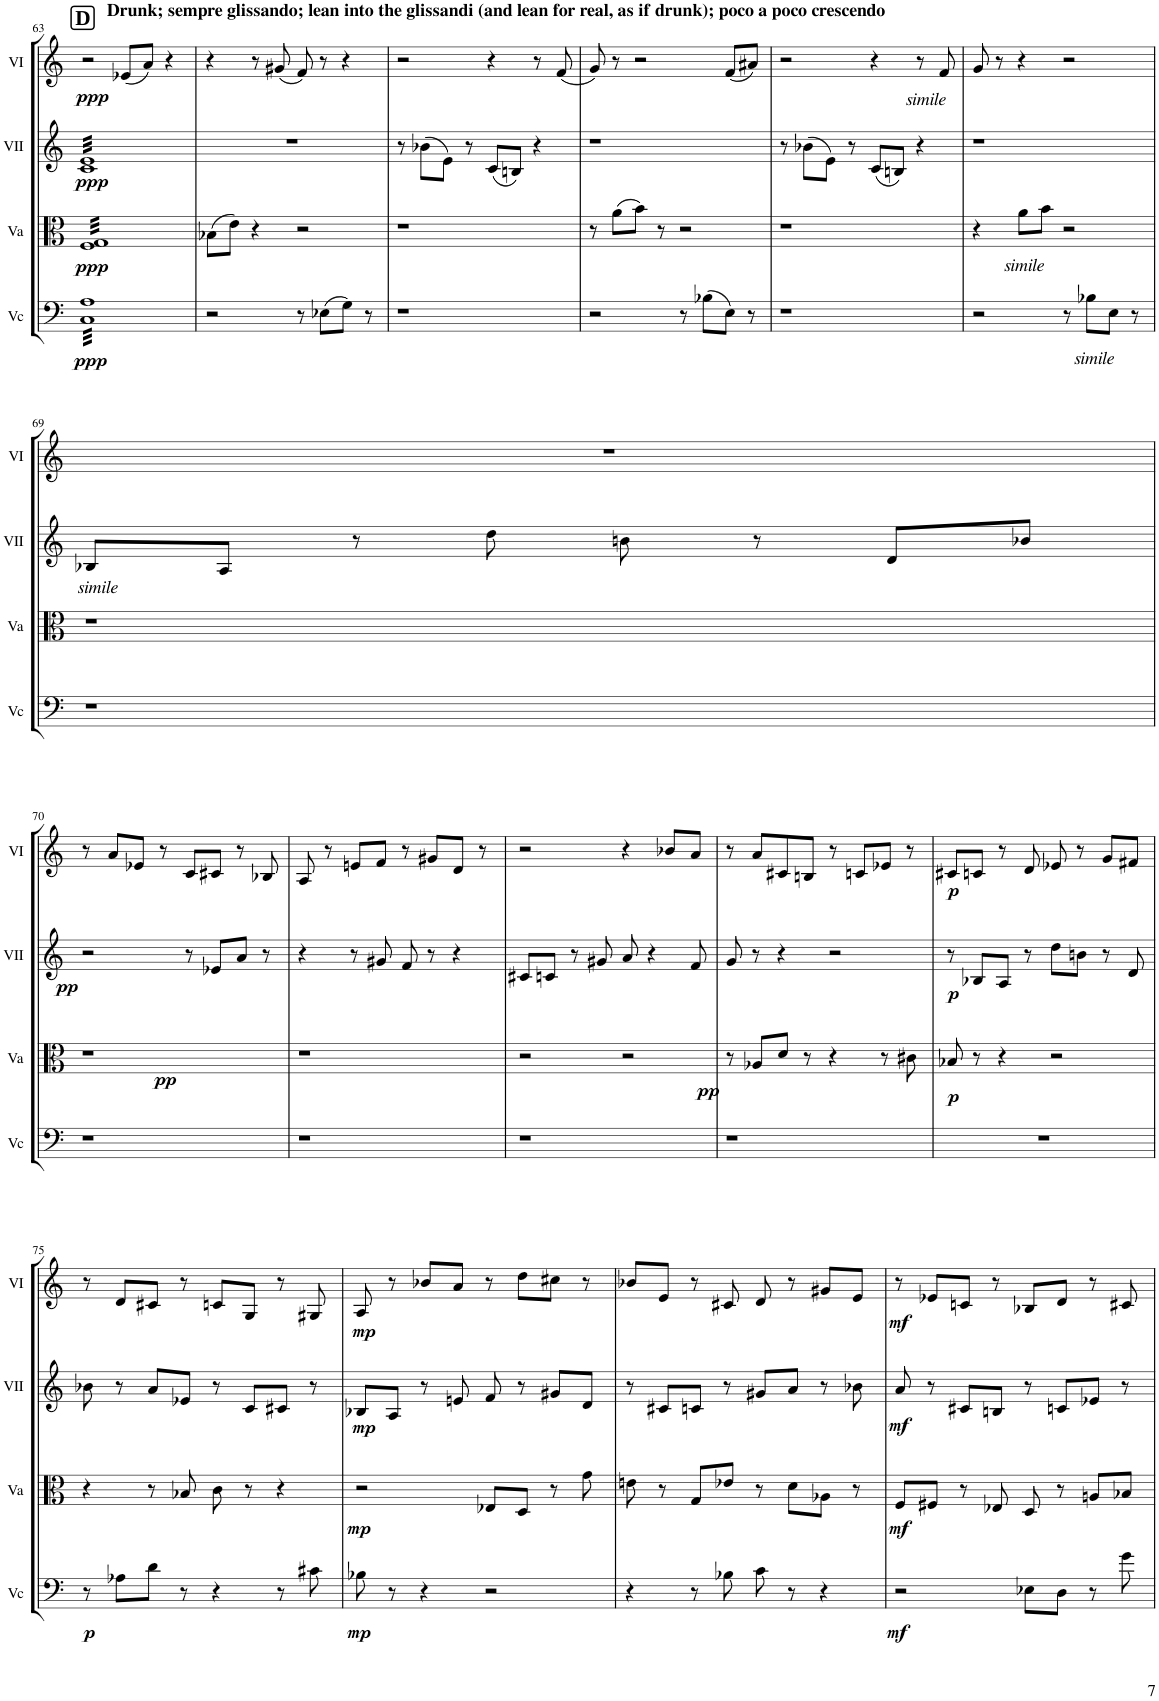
**kern	**dynam	**kern	**dynam	**kern	**dynam	**kern	**dynam
*part4	*part4	*part3	*part3	*part2	*part2	*part1	*part1
*staff4	*staff4	*staff3	*staff3	*staff2	*staff2	*staff1	*staff1
*I"Vc	*	*I"Va	*	*I"VII	*	*I"VI	*
*I'Vc	*	*I'Va	*	*I'VII	*	*I'VI	*
!!LO:PB:g=z
*clefF4	*	*clefC3	*	*clefG2	*	*clefG2	*
*k[]	*	*k[]	*	*k[]	*	*k[]	*
*M4/4	*	*M4/4	*	*M4/4	*	*M4/4	*
!!LO:REH:place=s1:a:B:cj:fs=14.284:t=D
=63	=63	=63	=63	=63	=63	=63	=63
!	!LO:DY:b	!	!LO:DY:b	!	!LO:DY:b	!	!LO:DY:b
*tremolo	*	*	*	*	*	*	*
*	*	*tremolo	*	*	*	*	*
*	*	*	*	*tremolo	*	*	*
32C 32ALLL	ppp	32F 32GLLL	ppp	32c 32eLLL	ppp	2r	ppp
32C 32A	.	32F 32G	.	32c 32e	.	.	.
32C 32A	.	32F 32G	.	32c 32e	.	.	.
32C 32A	.	32F 32G	.	32c 32e	.	.	.
32C 32A	.	32F 32G	.	32c 32e	.	.	.
32C 32A	.	32F 32G	.	32c 32e	.	.	.
32C 32A	.	32F 32G	.	32c 32e	.	.	.
32C 32A	.	32F 32G	.	32c 32e	.	.	.
32C 32A	.	32F 32G	.	32c 32e	.	.	.
32C 32A	.	32F 32G	.	32c 32e	.	.	.
32C 32A	.	32F 32G	.	32c 32e	.	.	.
32C 32A	.	32F 32G	.	32c 32e	.	.	.
32C 32A	.	32F 32G	.	32c 32e	.	.	.
32C 32A	.	32F 32G	.	32c 32e	.	.	.
32C 32A	.	32F 32G	.	32c 32e	.	.	.
32C 32A	.	32F 32G	.	32c 32e	.	.	.
!	!	!	!	!	!	!LO:TX:a:B:t=Drunk; sempre glissando; lean into the glissandi (and lean for real, as if drunk); poco a poco crescendo	!
32C 32A	.	32F 32G	.	32c 32e	.	(8e-X/L	.
32C 32A	.	32F 32G	.	32c 32e	.	.	.
32C 32A	.	32F 32G	.	32c 32e	.	.	.
32C 32A	.	32F 32G	.	32c 32e	.	.	.
32C 32A	.	32F 32G	.	32c 32e	.	8a/J)	.
32C 32A	.	32F 32G	.	32c 32e	.	.	.
32C 32A	.	32F 32G	.	32c 32e	.	.	.
32C 32A	.	32F 32G	.	32c 32e	.	.	.
32C 32A	.	32F 32G	.	32c 32e	.	4r	.
32C 32A	.	32F 32G	.	32c 32e	.	.	.
32C 32A	.	32F 32G	.	32c 32e	.	.	.
32C 32A	.	32F 32G	.	32c 32e	.	.	.
32C 32A	.	32F 32G	.	32c 32e	.	.	.
32C 32A	.	32F 32G	.	32c 32e	.	.	.
32C 32A	.	32F 32G	.	32c 32e	.	.	.
32C 32AJJJ	.	32F 32GJJJ	.	32c 32eJJJ	.	.	.
*	*	*	*	*Xtremolo	*	*	*
*	*	*Xtremolo	*	*	*	*	*
*Xtremolo	*	*	*	*	*	*	*
=64	=64	=64	=64	=64	=64	=64	=64
2r	.	(8B-X\L	.	1r	.	4r	.
.	.	8e\J)	.	.	.	.	.
.	.	4r	.	.	.	8r	.
.	.	.	.	.	.	(8g#X/	.
8r	.	2r	.	.	.	8f/)	.
(8E-X\L	.	.	.	.	.	8r	.
8G\J)	.	.	.	.	.	4r	.
8r	.	.	.	.	.	.	.
=65	=65	=65	=65	=65	=65	=65	=65
1r	.	1r	.	8r	.	2r	.
.	.	.	.	(8b-X\L	.	.	.
.	.	.	.	8e\J)	.	.	.
.	.	.	.	8r	.	.	.
.	.	.	.	(8c/L	.	4r	.
.	.	.	.	8Bn/J)	.	.	.
.	.	.	.	4r	.	8r	.
.	.	.	.	.	.	(8f/	.
=66	=66	=66	=66	=66	=66	=66	=66
2r	.	8r	.	1r	.	8g/)	.
.	.	(8a\L	.	.	.	8r	.
.	.	8b\J)	.	.	.	2r	.
.	.	8r	.	.	.	.	.
8r	.	2r	.	.	.	.	.
(8B-X\L	.	.	.	.	.	.	.
8E\J)	.	.	.	.	.	(8f/L	.
8r	.	.	.	.	.	8a#X/J)	.
=67	=67	=67	=67	=67	=67	=67	=67
1r	.	1r	.	8r	.	2r	.
.	.	.	.	(8b-X\L	.	.	.
.	.	.	.	8e\J)	.	.	.
.	.	.	.	8r	.	.	.
.	.	.	.	(8c/L	.	4r	.
.	.	.	.	8Bn/J)	.	.	.
.	.	.	.	4r	.	8r	.
!	!	!	!	!	!	!LO:TX:b:i:t=simile	!
.	.	.	.	.	.	8f/	.
=68	=68	=68	=68	=68	=68	=68	=68
2r	.	4r	.	1r	.	8g/	.
.	.	.	.	.	.	8r	.
!	!	!LO:TX:b:i:t=simile	!	!	!	!	!
.	.	8a\L	.	.	.	4r	.
.	.	8b\J	.	.	.	.	.
8r	.	2r	.	.	.	2r	.
!LO:TX:b:i:t=simile	!	!	!	!	!	!	!
8B-X\L	.	.	.	.	.	.	.
8E\J	.	.	.	.	.	.	.
8r	.	.	.	.	.	.	.
!!LO:LB:g=z
=69	=69	=69	=69	=69	=69	=69	=69
!	!	!	!	!LO:TX:b:i:t=simile	!	!	!
1r	.	1r	.	8B-X/L	.	1r	.
.	.	.	.	8A/J	.	.	.
.	.	.	.	8r	.	.	.
.	.	.	.	8dd\	.	.	.
.	.	.	.	8bn\	.	.	.
.	.	.	.	8r	.	.	.
.	.	.	.	8d/L	.	.	.
.	.	.	.	8b-X/J	.	.	.
!!LO:LB:g=z
=70	=70	=70	=70	=70	=70	=70	=70
!	!	!	!LO:DY:b	!	!LO:DY:b	!	!
1r	.	1r	pp	2r	pp	8r	.
.	.	.	.	.	.	8a/L	.
.	.	.	.	.	.	8e-X/J	.
.	.	.	.	.	.	8r	.
.	.	.	.	8r	.	8c/L	.
.	.	.	.	8e-X/L	.	8c#X/J	.
.	.	.	.	8a/J	.	8r	.
.	.	.	.	8r	.	8B-X/	.
=71	=71	=71	=71	=71	=71	=71	=71
1r	.	1r	.	4r	.	8A/	.
.	.	.	.	.	.	8r	.
.	.	.	.	8r	.	8en/L	.
.	.	.	.	8g#X/	.	8f/J	.
.	.	.	.	8f/	.	8r	.
.	.	.	.	8r	.	8g#X/L	.
.	.	.	.	4r	.	8d/J	.
.	.	.	.	.	.	8r	.
=72	=72	=72	=72	=72	=72	=72	=72
1r	.	2r	.	8c#X/L	.	2r	.
.	.	.	.	8cn/J	.	.	.
.	.	.	.	8r	.	.	.
.	.	.	.	8g#X/	.	.	.
!	!	!	!LO:DY:b	!	!	!	!
.	.	2r	pp	8a/	.	4r	.
.	.	.	.	4r	.	.	.
.	.	.	.	.	.	8b-X/L	.
.	.	.	.	8f/	.	8a/J	.
=73	=73	=73	=73	=73	=73	=73	=73
1r	.	8r	.	8g/	.	8r	.
.	.	8A-X/L	.	8r	.	8a/L	.
.	.	8d/J	.	4r	.	8c#X/	.
.	.	8r	.	.	.	8Bn/J	.
.	.	4r	.	2r	.	8r	.
.	.	.	.	.	.	8cn/L	.
.	.	8r	.	.	.	8e-X/J	.
.	.	8c#X\	.	.	.	8r	.
=74	=74	=74	=74	=74	=74	=74	=74
!	!	!	!LO:DY:b	!	!LO:DY:b	!	!LO:DY:b
1r	.	8B-X/	p	8r	p	8c#X/L	p
.	.	8r	.	8B-X/L	.	8cn/J	.
.	.	4r	.	8A/J	.	8r	.
.	.	.	.	8r	.	8d/	.
.	.	2r	.	8dd\L	.	8e-X/	.
.	.	.	.	8bn\J	.	8r	.
.	.	.	.	8r	.	8g/L	.
.	.	.	.	8d/	.	8f#X/J	.
!!LO:LB:g=z
=75	=75	=75	=75	=75	=75	=75	=75
!	!LO:DY:b	!	!	!	!	!	!
8r	p	4r	.	8b-X\	.	8r	.
8A-X\L	.	.	.	8r	.	8d/L	.
8d\J	.	8r	.	8a/L	.	8c#X/J	.
8r	.	8B-X/	.	8e-X/J	.	8r	.
4r	.	8c\	.	8r	.	8cn/L	.
.	.	8r	.	8c/L	.	8G/J	.
8r	.	4r	.	8c#X/J	.	8r	.
8c#X\	.	.	.	8r	.	8G#X/	.
=76	=76	=76	=76	=76	=76	=76	=76
!	!LO:DY:b	!	!LO:DY:b	!	!LO:DY:b	!	!LO:DY:b
8B-X\	mp	2r	mp	8B-X/L	mp	8A/	mp
8r	.	.	.	8A/J	.	8r	.
4r	.	.	.	8r	.	8b-X/L	.
.	.	.	.	8en/	.	8a/J	.
2r	.	8E-X/L	.	8f/	.	8r	.
.	.	8D/J	.	8r	.	8dd\L	.
.	.	8r	.	8g#X/L	.	8cc#X\J	.
.	.	8g\	.	8d/J	.	8r	.
=77	=77	=77	=77	=77	=77	=77	=77
4r	.	8en\	.	8r	.	8b-X/L	.
.	.	8r	.	8c#X/L	.	8e/J	.
8r	.	8G/L	.	8cn/J	.	8r	.
8B-X\	.	8e-X/J	.	8r	.	8c#X/	.
8c\	.	8r	.	8g#X/L	.	8d/	.
8r	.	8d\L	.	8a/J	.	8r	.
4r	.	8A-X\J	.	8r	.	8g#X/L	.
.	.	8r	.	8b-X\	.	8e/J	.
=78	=78	=78	=78	=78	=78	=78	=78
!	!LO:DY:b	!	!LO:DY:b	!	!LO:DY:b	!	!LO:DY:b
2r	mf	8F/L	mf	8a/	mf	8r	mf
.	.	8F#X/J	.	8r	.	8e-X/L	.
.	.	8r	.	8c#X/L	.	8cn/J	.
.	.	8E-X/	.	8Bn/J	.	8r	.
8E-X\L	.	8D/	.	8r	.	8B-X/L	.
8D\J	.	8r	.	8cn/L	.	8d/J	.
8r	.	8An/L	.	8e-X/J	.	8r	.
8g\	.	8B-X/J	.	8r	.	8c#X/	.
=	=	=	=	=	=	=	=
*-	*-	*-	*-	*-	*-	*-	*-
